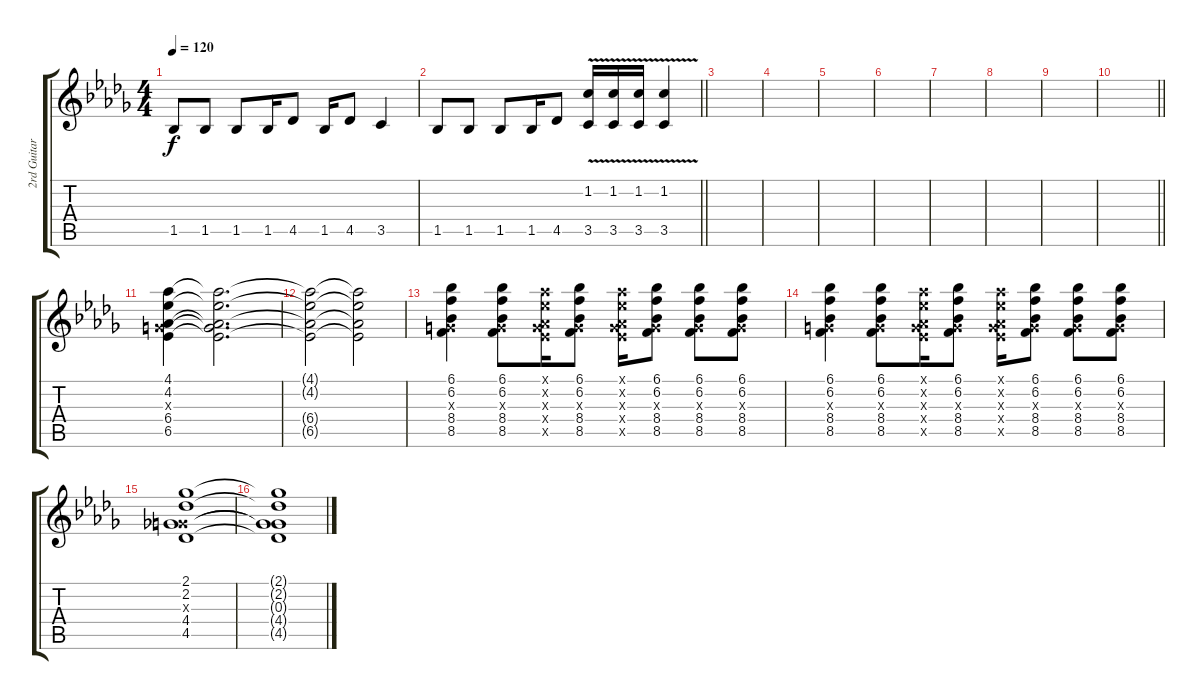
\track ("2rd Guitar" "2rd Guitar") {instrument distortionguitar}
\staff {score tabs}
\tuning (E4 B3 G3 D3 A2 E2) {hide}
\ts (4 4)
\tempo 120
\clef g2
\ks db
1.5.8{dy f} 1.5.8 1.5.8 1.5.16 4.5.8 1.5.16 4.5.8 3.5.4 |
\barLineRight lightlight
1.5.8 1.5.8 1.5.8 1.5.16 4.5.8 (1.2{v} 3.5).16 (1.2{v} 3.5).16 (1.2{v} 3.5).16 (1.2{v} 3.5).4 |
|
|
|
|
|
|
|
\barLineRight lightlight
|
(4.1 4.2 0.3{x} 6.4 6.5).4{volume 11} (4.1{t} 4.2{t} 0.3{t} 6.4{t} 6.5{t}).2{d} |
(4.1{t} 4.2{t} 6.4{t} 6.5{t}).2 (4.1{t} 4.2{t} 6.4{t} 6.5{t}).2 |
(6.1 6.2 0.3{x} 8.4 8.5).4 (6.1 6.2 0.3{x} 8.4 8.5).8 (4.1{x} 4.2{x} 0.3{x} 6.4{x} 6.5{x}).16 (6.1 6.2 0.3{x} 8.4 8.5).8 (4.1{x} 4.2{x} 0.3{x} 6.4{x} 6.5{x}).16 (6.1 6.2 0.3{x} 8.4 8.5).8 (6.1 6.2 0.3{x} 8.4 8.5).8 (6.1 6.2 0.3{x} 8.4 8.5).8 |
(6.1 6.2 0.3{x} 8.4 8.5).4 (6.1 6.2 0.3{x} 8.4 8.5).8 (4.1{x} 4.2{x} 0.3{x} 6.4{x} 6.5{x}).16 (6.1 6.2 0.3{x} 8.4 8.5).8 (4.1{x} 4.2{x} 0.3{x} 6.4{x} 6.5{x}).16 (6.1 6.2 0.3{x} 8.4 8.5).8 (6.1 6.2 0.3{x} 8.4 8.5).8 (6.1 6.2 0.3{x} 8.4 8.5).8 |
(2.1 2.2 0.3{x} 4.4 4.5).1 |
(2.1{t} 2.2{t} 0.3{t} 4.4{t} 4.5{t}).1
